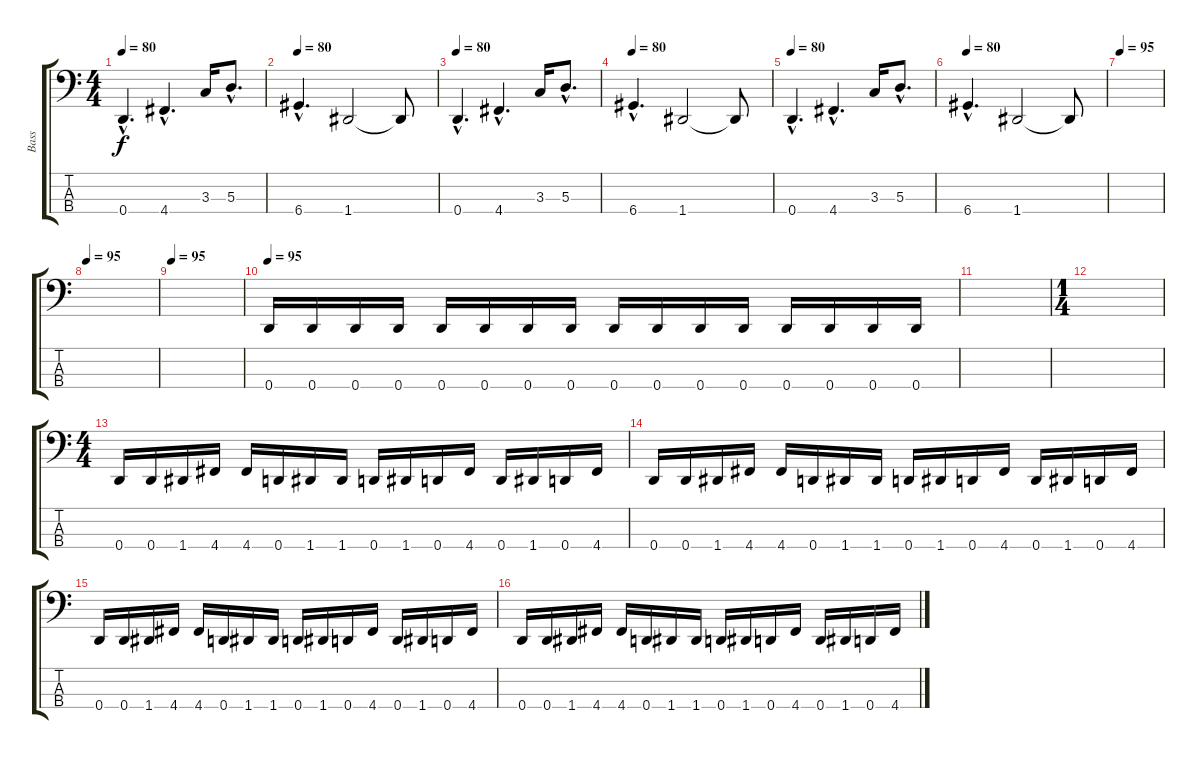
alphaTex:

\track ("Bass" "Bass") {instrument slapbass1}
\staff {score tabs}
\tuning (G2 D2 A1 D1) {hide}
\ts (4 4)
\tempo 80
\clef f4
\ks c
0.4{hac}.4{d dy f} 4.4{hac}.4{d} 3.3.16 5.3{hac}.8{d} |
\tempo 80
6.4{hac}.4{d} 1.4.2 1.4{t}.8 |
\tempo 80
0.4{hac}.4{d} 4.4{hac}.4{d} 3.3.16 5.3{hac}.8{d} |
\tempo 80
6.4{hac}.4{d} 1.4.2 1.4{t}.8 |
\tempo 80
0.4{hac}.4{d} 4.4{hac}.4{d} 3.3.16 5.3{hac}.8{d} |
\tempo 80
6.4{hac}.4{d} 1.4.2 1.4{t}.8 |
\tempo 95
|
\tempo 95
|
\tempo 95
|
\tempo 95
0.4.16{instrument slapbass2} 0.4.16 0.4.16 0.4.16 0.4.16 0.4.16 0.4.16 0.4.16 0.4.16 0.4.16 0.4.16 0.4.16 0.4.16 0.4.16 0.4.16 0.4.16 |
|
\ts (1 4)
|
\ts (4 4)
0.4.16 0.4.16 1.4.16 4.4.16 4.4.16 0.4.16 1.4.16 1.4.16 0.4.16 1.4.16 0.4.16 4.4.16 0.4.16 1.4.16 0.4.16 4.4.16 |
0.4.16 0.4.16 1.4.16 4.4.16 4.4.16 0.4.16 1.4.16 1.4.16 0.4.16 1.4.16 0.4.16 4.4.16 0.4.16 1.4.16 0.4.16 4.4.16 |
0.4.16 0.4.16 1.4.16 4.4.16 4.4.16 0.4.16 1.4.16 1.4.16 0.4.16 1.4.16 0.4.16 4.4.16 0.4.16 1.4.16 0.4.16 4.4.16 |
0.4.16 0.4.16 1.4.16 4.4.16 4.4.16 0.4.16 1.4.16 1.4.16 0.4.16 1.4.16 0.4.16 4.4.16 0.4.16 1.4.16 0.4.16 4.4.16
